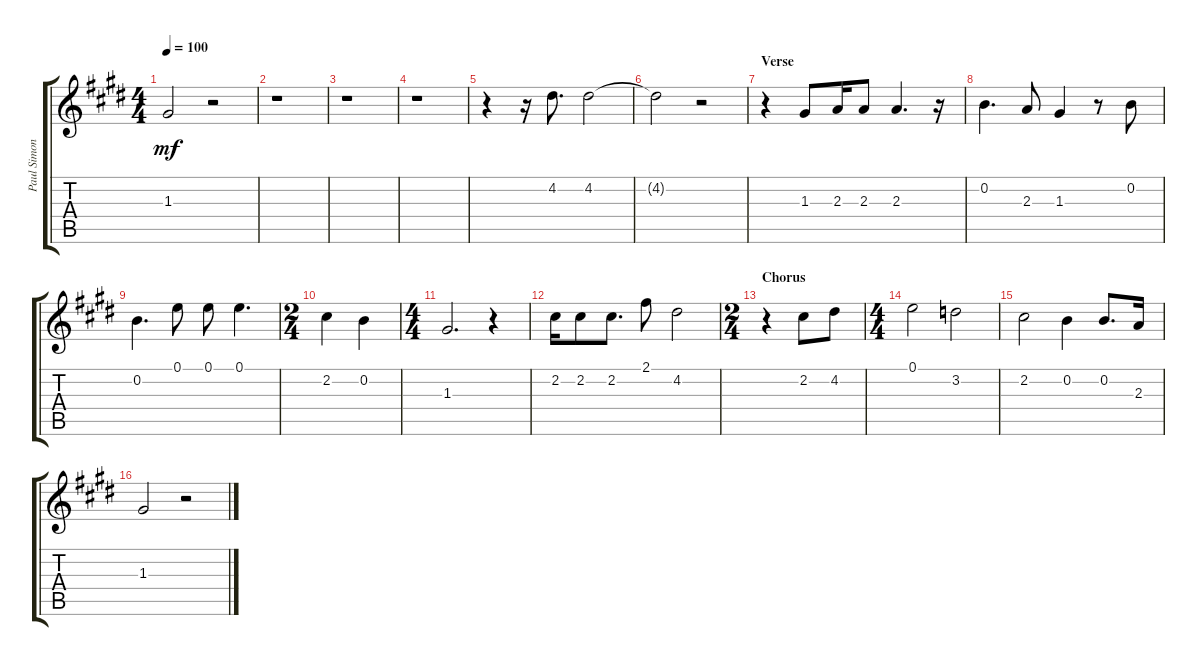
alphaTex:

\track ("Paul Simon Voice" "Paul Simon") {instrument electricguitarclean}
\staff {score tabs}
\tuning (E4 B3 G3 D3 A2 E2) {hide}
\ts (4 4)
\tempo 100
\clef g2
\ks e
1.3.2{dy mf} r.2 |
r.1 |
r.1 |
r.1 |
r.4 r.16 4.2.8{d} 4.2.2 |
4.2{t}.2 r.2 |
\section ("" "Verse")
r.4 1.3.8 2.3.16 2.3.8 2.3.4{d} r.16 |
0.2.4{d} 2.3.8 1.3.4 r.8 0.2.8 |
0.2.4{d} 0.1.8 0.1.8 0.1.4{d} |
\ts (2 4)
2.2.4 0.2.4 |
\ts (4 4)
1.3.2{d} r.4 |
2.2.16 2.2.8 2.2.8{d} 2.1.8 4.2.2 |
\ts (2 4)
\section ("" "Chorus")
r.4 2.2.8 4.2.8 |
\ts (4 4)
0.1.2 3.2.2 |
2.2.2 0.2.4 0.2.8{d} 2.3.16 |
1.3.2 r.2
